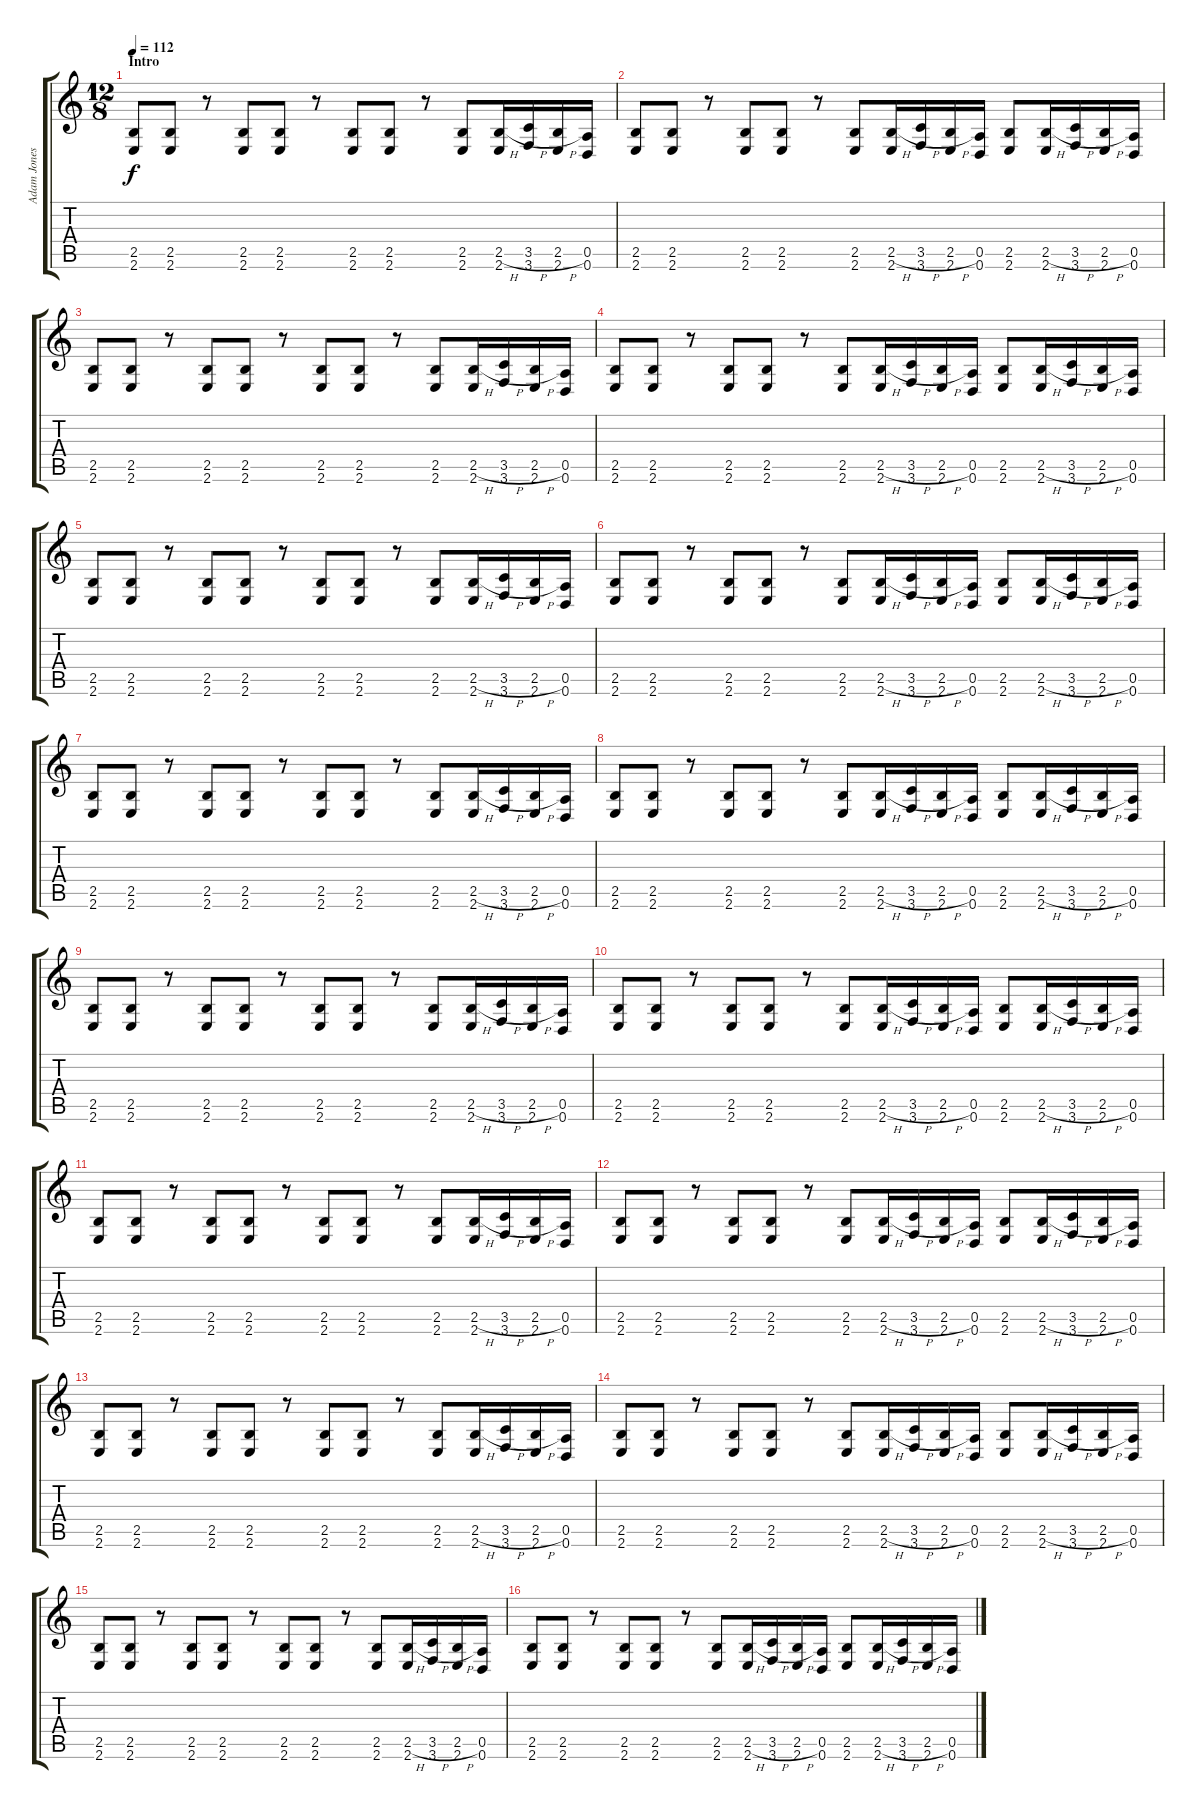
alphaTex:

\track ("Adam Jones Over" "Adam Jones") {instrument overdrivenguitar}
\staff {score tabs}
\tuning (E4 B3 G3 D3 A2 D2) {hide}
\ts (12 8)
\section ("" "Intro")
\tempo 112
\clef g2
\ks c
(2.5 2.6).8{dy f volume 0 instrument overdrivenguitar} (2.5 2.6).8{volume 1} r.8 (2.5 2.6).8 (2.5 2.6).8 r.8 (2.5 2.6).8 (2.5 2.6).8 r.8 (2.5 2.6).8 (2.5{h} 2.6).16 (3.5{h} 3.6).16 (2.5{h} 2.6).16 (0.5 0.6).16 |
(2.5 2.6).8 (2.5 2.6).8 r.8 (2.5 2.6).8 (2.5 2.6).8 r.8 (2.5 2.6).8 (2.5{h} 2.6).16 (3.5{h} 3.6).16 (2.5{h} 2.6).16 (0.5 0.6).16 (2.5 2.6).8 (2.5{h} 2.6).16 (3.5{h} 3.6).16 (2.5{h} 2.6).16 (0.5 0.6).16 |
(2.5 2.6).8 (2.5 2.6).8 r.8 (2.5 2.6).8 (2.5 2.6).8 r.8 (2.5 2.6).8 (2.5 2.6).8 r.8 (2.5 2.6).8{volume 5} (2.5{h} 2.6).16 (3.5{h} 3.6).16 (2.5{h} 2.6).16 (0.5 0.6).16 |
(2.5 2.6).8 (2.5 2.6).8 r.8 (2.5 2.6).8 (2.5 2.6).8 r.8 (2.5 2.6).8 (2.5{h} 2.6).16 (3.5{h} 3.6).16 (2.5{h} 2.6).16 (0.5 0.6).16 (2.5 2.6).8 (2.5{h} 2.6).16 (3.5{h} 3.6).16 (2.5{h} 2.6).16 (0.5 0.6).16 |
(2.5 2.6).8 (2.5 2.6).8 r.8 (2.5 2.6).8 (2.5 2.6).8 r.8 (2.5 2.6).8 (2.5 2.6).8 r.8 (2.5 2.6).8 (2.5{h} 2.6).16 (3.5{h} 3.6).16 (2.5{h} 2.6).16 (0.5 0.6).16 |
(2.5 2.6).8 (2.5 2.6).8 r.8 (2.5 2.6).8 (2.5 2.6).8 r.8{volume 16} (2.5 2.6).8 (2.5{h} 2.6).16 (3.5{h} 3.6).16 (2.5{h} 2.6).16 (0.5 0.6).16 (2.5 2.6).8 (2.5{h} 2.6).16 (3.5{h} 3.6).16 (2.5{h} 2.6).16 (0.5 0.6).16 |
(2.5 2.6).8 (2.5 2.6).8 r.8 (2.5 2.6).8 (2.5 2.6).8 r.8 (2.5 2.6).8 (2.5 2.6).8 r.8 (2.5 2.6).8 (2.5{h} 2.6).16 (3.5{h} 3.6).16 (2.5{h} 2.6).16 (0.5 0.6).16 |
(2.5 2.6).8 (2.5 2.6).8 r.8 (2.5 2.6).8 (2.5 2.6).8 r.8 (2.5 2.6).8 (2.5{h} 2.6).16 (3.5{h} 3.6).16 (2.5{h} 2.6).16 (0.5 0.6).16 (2.5 2.6).8 (2.5{h} 2.6).16 (3.5{h} 3.6).16 (2.5{h} 2.6).16 (0.5 0.6).16 |
(2.5 2.6).8 (2.5 2.6).8 r.8 (2.5 2.6).8 (2.5 2.6).8 r.8 (2.5 2.6).8 (2.5 2.6).8 r.8 (2.5 2.6).8 (2.5{h} 2.6).16 (3.5{h} 3.6).16 (2.5{h} 2.6).16 (0.5 0.6).16 |
(2.5 2.6).8 (2.5 2.6).8 r.8 (2.5 2.6).8 (2.5 2.6).8 r.8 (2.5 2.6).8 (2.5{h} 2.6).16 (3.5{h} 3.6).16 (2.5{h} 2.6).16 (0.5 0.6).16 (2.5 2.6).8 (2.5{h} 2.6).16 (3.5{h} 3.6).16 (2.5{h} 2.6).16 (0.5 0.6).16 |
(2.5 2.6).8 (2.5 2.6).8 r.8 (2.5 2.6).8 (2.5 2.6).8 r.8 (2.5 2.6).8 (2.5 2.6).8 r.8 (2.5 2.6).8 (2.5{h} 2.6).16 (3.5{h} 3.6).16 (2.5{h} 2.6).16 (0.5 0.6).16 |
(2.5 2.6).8 (2.5 2.6).8 r.8 (2.5 2.6).8 (2.5 2.6).8 r.8 (2.5 2.6).8 (2.5{h} 2.6).16 (3.5{h} 3.6).16 (2.5{h} 2.6).16 (0.5 0.6).16 (2.5 2.6).8 (2.5{h} 2.6).16 (3.5{h} 3.6).16 (2.5{h} 2.6).16 (0.5 0.6).16 |
(2.5 2.6).8 (2.5 2.6).8 r.8 (2.5 2.6).8 (2.5 2.6).8 r.8 (2.5 2.6).8 (2.5 2.6).8 r.8 (2.5 2.6).8 (2.5{h} 2.6).16 (3.5{h} 3.6).16 (2.5{h} 2.6).16 (0.5 0.6).16 |
(2.5 2.6).8 (2.5 2.6).8 r.8 (2.5 2.6).8 (2.5 2.6).8 r.8 (2.5 2.6).8 (2.5{h} 2.6).16 (3.5{h} 3.6).16 (2.5{h} 2.6).16 (0.5 0.6).16 (2.5 2.6).8 (2.5{h} 2.6).16 (3.5{h} 3.6).16 (2.5{h} 2.6).16 (0.5 0.6).16 |
(2.5 2.6).8 (2.5 2.6).8 r.8 (2.5 2.6).8 (2.5 2.6).8 r.8 (2.5 2.6).8 (2.5 2.6).8 r.8 (2.5 2.6).8 (2.5{h} 2.6).16 (3.5{h} 3.6).16 (2.5{h} 2.6).16 (0.5 0.6).16 |
(2.5 2.6).8 (2.5 2.6).8 r.8 (2.5 2.6).8 (2.5 2.6).8 r.8 (2.5 2.6).8 (2.5{h} 2.6).16 (3.5{h} 3.6).16 (2.5{h} 2.6).16 (0.5 0.6).16 (2.5 2.6).8 (2.5{h} 2.6).16 (3.5{h} 3.6).16 (2.5{h} 2.6).16 (0.5 0.6).16
